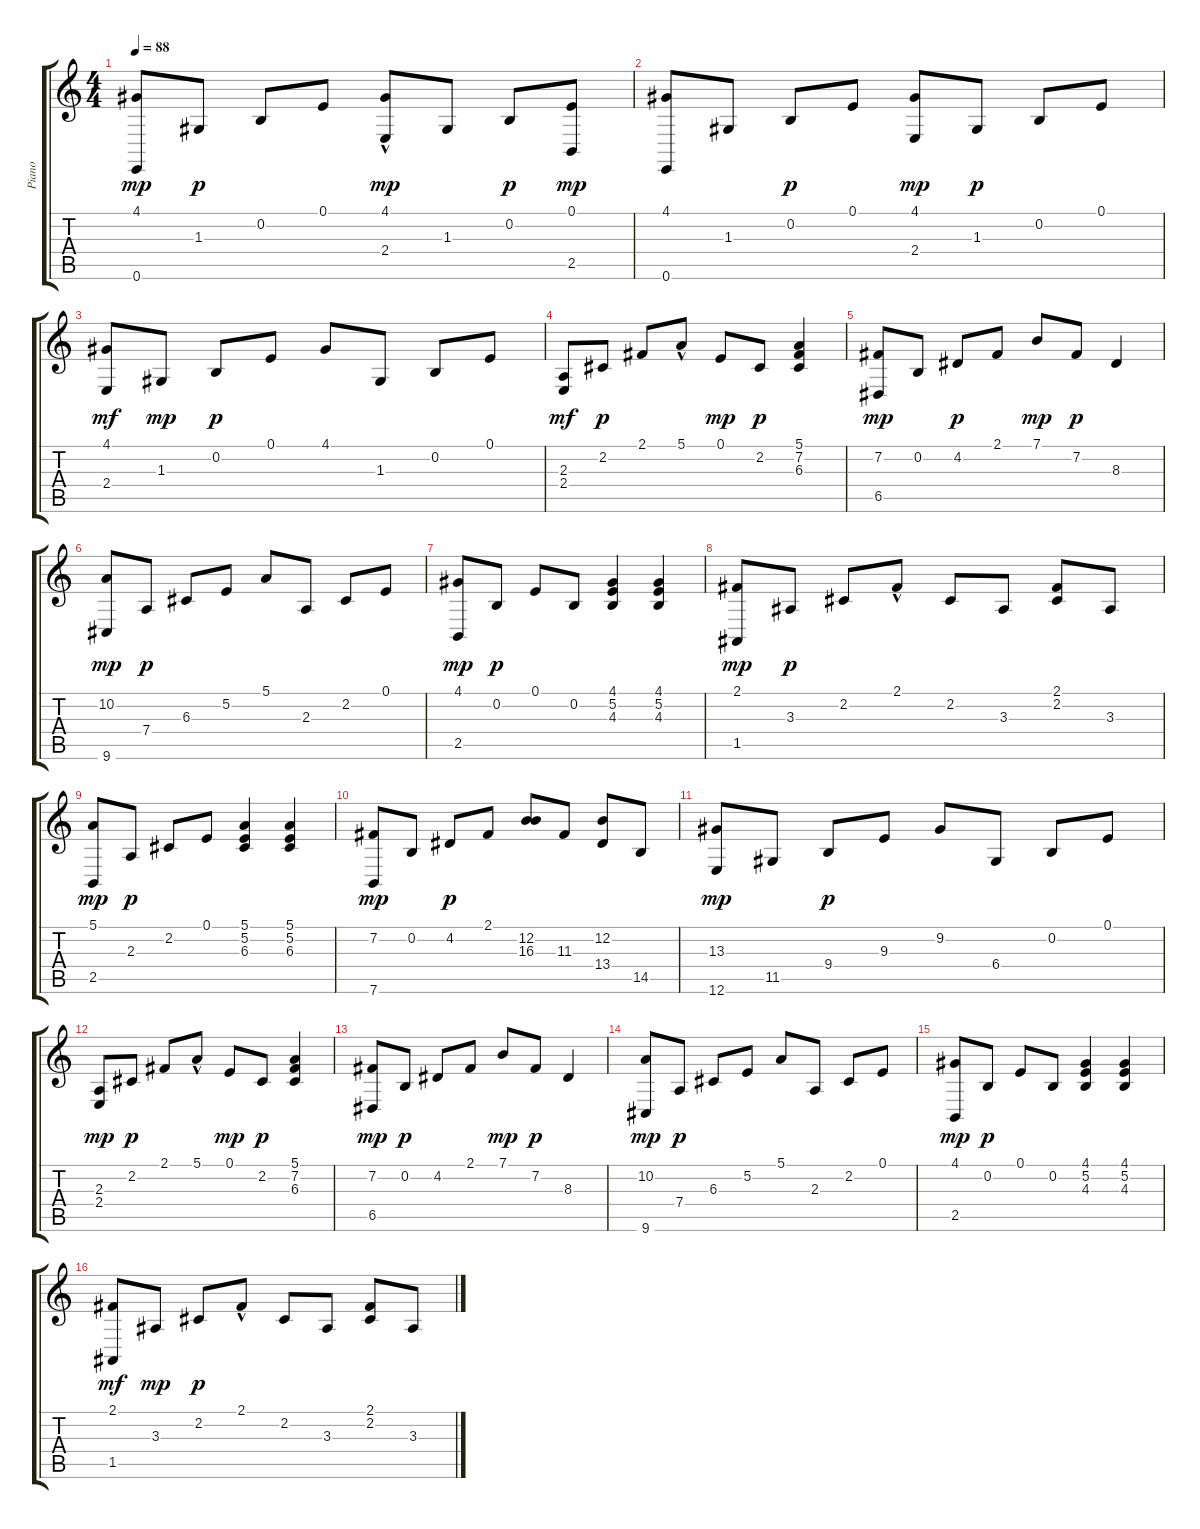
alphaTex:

\track ("Piano" "Piano") {instrument acousticgrandpiano}
\staff {score tabs}
\tuning (E4 B3 G3 D3 A2 E2) {hide}
\ts (4 4)
\tempo 88
\clef g2
\ks c
(4.1 0.6).8{dy mp instrument acousticgrandpiano} 1.3.8{dy p} 0.2.8 0.1.8 (4.1 2.4{hac}).8{dy mp} 1.3.8 0.2.8{dy p} (0.1 2.5).8{dy mp} |
(4.1 0.6).8 1.3.8 0.2.8{dy p} 0.1.8 (4.1 2.4).8{dy mp} 1.3.8{dy p} 0.2.8 0.1.8 |
(4.1 2.4).8{dy mf} 1.3.8{dy mp} 0.2.8{dy p} 0.1.8 4.1.8 1.3.8 0.2.8 0.1.8 |
(2.3 2.4).8{dy mf} 2.2.8{dy p} 2.1.8 5.1{hac}.8 0.1.8{dy mp} 2.2.8{dy p} (5.1 7.2 6.3).4 |
(7.2 6.5).8{dy mp} 0.2.8 4.2.8{dy p} 2.1.8 7.1.8{dy mp} 7.2.8{dy p} 8.3.4 |
(10.2 9.6).8{dy mp} 7.4.8{dy p} 6.3.8 5.2.8 5.1.8 2.3.8 2.2.8 0.1.8 |
(4.1 2.5).8{dy mp} 0.2.8{dy p} 0.1.8 0.2.8 (4.1 5.2 4.3).4 (4.1 5.2 4.3).4 |
(2.1 1.5).8{dy mp} 3.3.8{dy p} 2.2.8 2.1{hac}.8 2.2.8 3.3.8 (2.1 2.2).8 3.3.8 |
(5.1 2.5).8{dy mp} 2.3.8{dy p} 2.2.8 0.1.8 (5.1 5.2 6.3).4 (5.1 5.2 6.3).4 |
(7.2 7.6).8{dy mp} 0.2.8 4.2.8{dy p} 2.1.8 (12.2 16.3).8 11.3.8 (12.2 13.4).8 14.5.8 |
(13.3 12.6).8{dy mp} 11.5.8 9.4.8{dy p} 9.3.8 9.2.8 6.4.8 0.2.8 0.1.8 |
(2.3 2.4).8{dy mp} 2.2.8{dy p} 2.1.8 5.1{hac}.8 0.1.8{dy mp} 2.2.8{dy p} (5.1 7.2 6.3).4 |
(7.2 6.5).8{dy mp} 0.2.8{dy p} 4.2.8 2.1.8 7.1.8{dy mp} 7.2.8{dy p} 8.3.4 |
(10.2 9.6).8{dy mp} 7.4.8{dy p} 6.3.8 5.2.8 5.1.8 2.3.8 2.2.8 0.1.8 |
(4.1 2.5).8{dy mp} 0.2.8{dy p} 0.1.8 0.2.8 (4.1 5.2 4.3).4 (4.1 5.2 4.3).4 |
(2.1 1.5).8{dy mf} 3.3.8{dy mp} 2.2.8{dy p} 2.1{hac}.8 2.2.8 3.3.8 (2.1 2.2).8 3.3.8
